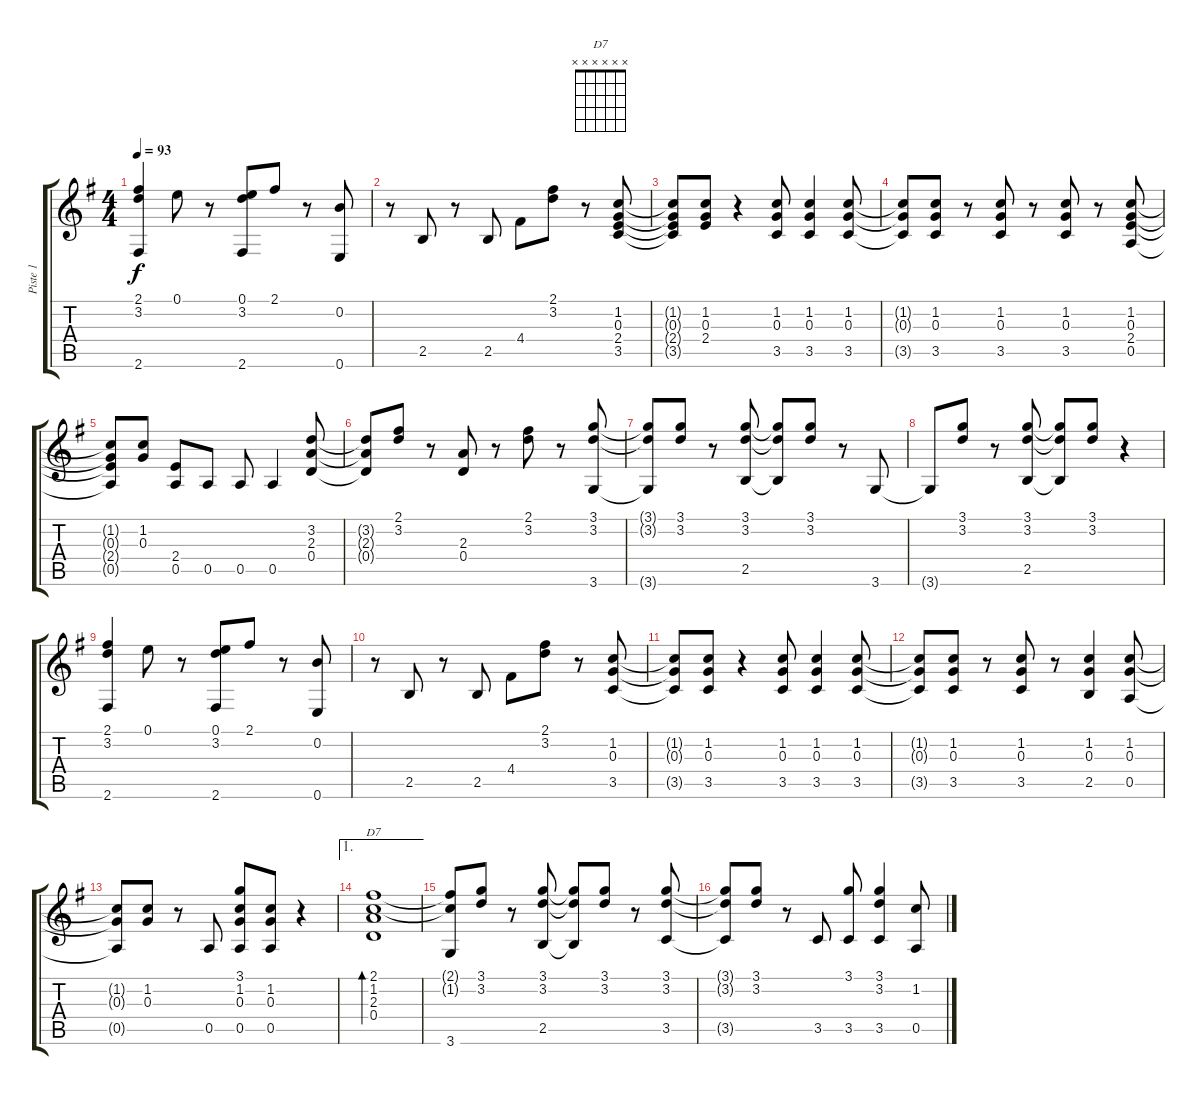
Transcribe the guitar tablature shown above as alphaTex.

\track ("Piste 1" "Piste 1") {instrument acousticguitarnylon}
\staff {score tabs}
\tuning (E4 B3 G3 D3 A2 E2) {hide}
\chord ("D7" x x x x x x)
\ts (4 4)
\tempo 93
\clef g2
\ks g
(2.1 3.2 2.6).4{dy f} 0.1.8 r.8 (0.1 3.2 2.6).8 2.1.8 r.8 (0.2 0.6).8 |
r.8 2.5.8 r.8 2.5.8 4.4.8 (2.1 3.2).8 r.8 (1.2 0.3 2.4 3.5).8 |
(1.2{t} 0.3{t} 2.4{t} 3.5{t}).8 (1.2 0.3 2.4).8 r.4 (1.2 0.3 3.5).8 (1.2 0.3 3.5).4 (1.2 0.3 3.5).8 |
(1.2{t} 0.3{t} 3.5{t}).8 (1.2 0.3 3.5).8 r.8 (1.2 0.3 3.5).8 r.8 (1.2 0.3 3.5).8 r.8 (1.2 0.3 2.4 0.5).8 |
(1.2{t} 0.3{t} 2.4{t} 0.5{t}).8 (1.2 0.3).8 (2.4 0.5).8 0.5.8 0.5.8 0.5.4 (3.2 2.3 0.4).8 |
(3.2{t} 2.3{t} 0.4{t}).8 (2.1 3.2).8 r.8 (2.3 0.4).8 r.8 (2.1 3.2).8 r.8 (3.1 3.2 3.6).8 |
(3.1{t} 3.2{t} 3.6{t}).8 (3.1 3.2).8 r.8 (3.1 3.2 2.5).8 (3.1{t} 3.2{t} 2.5{t}).8 (3.1 3.2).8 r.8 3.6.8 |
3.6{t}.8 (3.1 3.2).8 r.8 (3.1 3.2 2.5).8 (3.1{t} 3.2{t} 2.5{t}).8 (3.1 3.2).8 r.4 |
(2.1 3.2 2.6).4 0.1.8 r.8 (0.1 3.2 2.6).8 2.1.8 r.8 (0.2 0.6).8 |
r.8 2.5.8 r.8 2.5.8 4.4.8 (2.1 3.2).8 r.8 (1.2 0.3 3.5).8 |
(1.2{t} 0.3{t} 3.5{t}).8 (1.2 0.3 3.5).8 r.4 (1.2 0.3 3.5).8 (1.2 0.3 3.5).4 (1.2 0.3 3.5).8 |
(1.2{t} 0.3{t} 3.5{t}).8 (1.2 0.3 3.5).8 r.8 (1.2 0.3 3.5).8 r.8 (1.2 0.3 2.5).4 (1.2 0.3 0.5).8 |
(1.2{t} 0.3{t} 0.5{t}).8 (1.2 0.3).8 r.8 0.5.8 (3.1 1.2 0.3 0.5).8 (1.2 0.3 0.5).8 r.4 |
\ae 1
(2.1 1.2 2.3 0.4).1{bd 480 ch "D7"} |
(2.1{t} 1.2{t} 3.6).8 (3.1 3.2).8 r.8 (3.1 3.2 2.5).8 (3.1{t} 3.2{t} 2.5{t}).8 (3.1 3.2).8 r.8 (3.1 3.2 3.5).8 |
(3.1{t} 3.2{t} 3.5{t}).8 (3.1 3.2).8 r.8 3.5.8 (3.1 3.5).8 (3.1 3.2 3.5).4 (1.2 0.5).8
